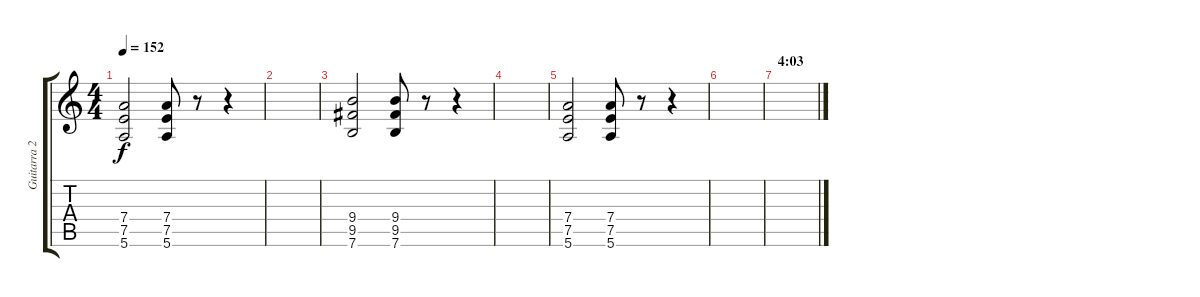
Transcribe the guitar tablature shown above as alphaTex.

\track ("Guitarra 2" "Guitarra 2") {instrument overdrivenguitar}
\staff {score tabs}
\tuning (E4 B3 G3 D3 A2 E2) {hide}
\ts (4 4)
\tempo 152
\clef g2
\ks c
(7.4 7.5 5.6).2{dy f instrument overdrivenguitar} (7.4 7.5 5.6).8 r.8 r.4 |
|
(9.4 9.5 7.6).2{volume 12 instrument overdrivenguitar} (9.4 9.5 7.6).8 r.8 r.4 |
|
(7.4 7.5 5.6).2{instrument overdrivenguitar} (7.4 7.5 5.6).8 r.8 r.4 |
|
\section ("" "4:03")
